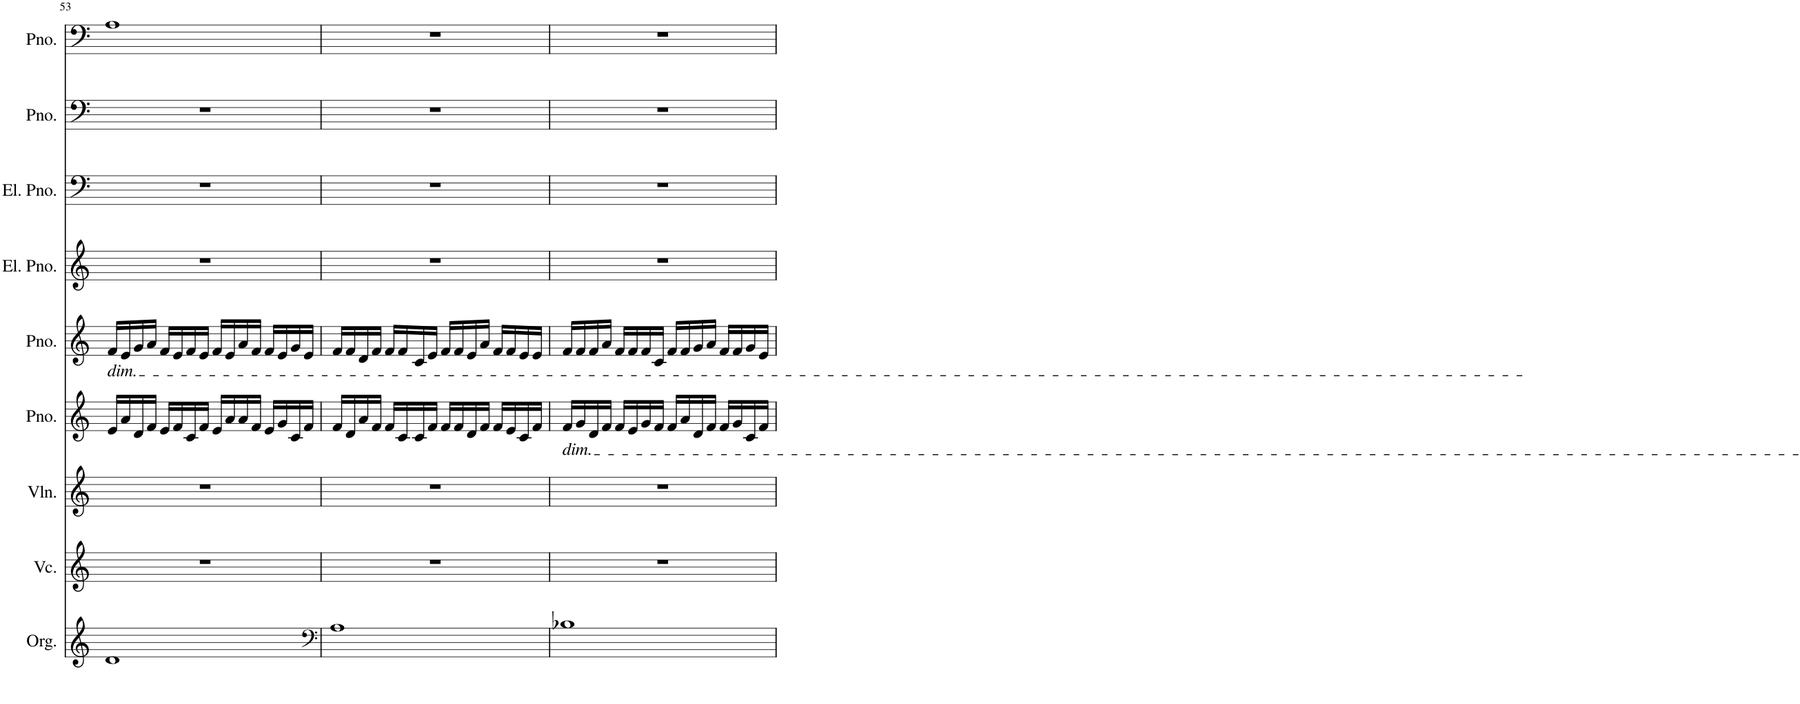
**kern	**kern	**kern	**kern	**kern	**kern	**kern	**kern	**kern	**kern
*part10	*part9	*part8	*part7	*part6	*part5	*part4	*part3	*part2	*part1
*staff10	*staff9	*staff8	*staff7	*staff6	*staff5	*staff4	*staff3	*staff2	*staff1
*I"オルガン	*I"チェロ	*I"ヴァイオリン	*I"ピアノ	*I"ピアノ	*I"エレクトリックピアノ	*I"ピアノ	*I"エレクトリックピアノ	*I"ピアノ	*I"ピアノ
!!LO:PB:g=z
*clefG2	*clefG2	*clefG2	*clefG2	*clefG2	*clefG2	*clefG2	*clefF4	*clefF4	*clefF4
*k[]	*k[]	*k[]	*k[]	*k[]	*k[]	*k[]	*k[]	*k[]	*k[]
*M4/4	*M4/4	*M4/4	*M4/4	*M4/4	*M4/4	*M4/4	*M4/4	*M4/4	*M4/4
=53	=53	=53	=53	=53	=53	=53	=53	=53	=53
!	!	!	!	!	!	!LO:TX:a:i:t=dim.	!	!	!
!	!	!	!	!LO:TX:b:i:t=dim.	!	!	!	!	!
1d	1r	1r	16e/LL	16f/LL	1r	16f/LL	1r	1r	1A
.	.	.	16a/	16e/	.	16e/J	.	.	.
.	.	.	16d/	16g/	.	16g/L	.	.	.
.	.	.	16f/JJ	16a/JJ	.	16a/JJ	.	.	.
.	.	.	16e/LL	16f/LL	.	16f/LL	.	.	.
.	.	.	16f/	16e/	.	16e/J	.	.	.
.	.	.	16c/	16f/	.	16f/L	.	.	.
.	.	.	16f/JJ	16e/JJ	.	16e/JJ	.	.	.
.	.	.	16e/LL	16f/LL	.	16f/LL	.	.	.
.	.	.	16a/	16e/	.	16e/J	.	.	.
.	.	.	16a/	16a/	.	16a/L	.	.	.
.	.	.	16f/JJ	16f/JJ	.	16f/JJ	.	.	.
.	.	.	16e/LL	16f/LL	.	16f/LL	.	.	.
.	.	.	16g/	16e/	.	16e/J	.	.	.
.	.	.	16c/	16g/	.	16g/L	.	.	.
.	.	.	16f/JJ	16e/JJ	.	16e/JJ	.	.	.
=54	=54	=54	=54	=54	=54	=54	=54	=54	=54
*clefF4	*	*	*	*	*	*	*	*	*
1A	1r	1r	16f/LL	16f/LL	1r	16f/LL	1r	1r	1r
.	.	.	16d/	16f/	.	16f/J	.	.	.
.	.	.	16a/	16d/	.	16d/L	.	.	.
.	.	.	16f/JJ	16f/JJ	.	16f/JJ	.	.	.
.	.	.	16f/LL	16f/LL	.	16f/LL	.	.	.
.	.	.	16c/	16f/	.	16f/J	.	.	.
.	.	.	16c/	16c/	.	16c/L	.	.	.
.	.	.	16f/JJ	16e/JJ	.	16e/JJ	.	.	.
.	.	.	16f/LL	16f/LL	.	16f/LL	.	.	.
.	.	.	16f/	16f/	.	16f/J	.	.	.
.	.	.	16d/	16e/	.	16e/L	.	.	.
.	.	.	16f/JJ	16a/JJ	.	16a/JJ	.	.	.
.	.	.	16f/LL	16f/LL	.	16f/LL	.	.	.
.	.	.	16e/	16f/	.	16f/J	.	.	.
.	.	.	16c/	16e/	.	16e/L	.	.	.
.	.	.	16f/JJ	16e/JJ	.	16e/JJ	.	.	.
=55	=55	=55	=55	=55	=55	=55	=55	=55	=55
!	!	!	!LO:TX:b:i:t=dim.	!	!	!	!	!	!
1B-X	1r	1r	16f/LL	16f/LL	1r	16f/LL	1r	1r	1r
.	.	.	16g/	16f/	.	16f/J	.	.	.
.	.	.	16d/	16f/	.	16f/L	.	.	.
.	.	.	16f/JJ	16a/JJ	.	16a/JJ	.	.	.
.	.	.	16f/LL	16f/LL	.	16f/LL	.	.	.
.	.	.	16e/	16f/	.	16f/J	.	.	.
.	.	.	16g/	16f/	.	16f/L	.	.	.
.	.	.	16f/JJ	16c/JJ	.	16c/JJ	.	.	.
.	.	.	16f/LL	16f/LL	.	16f/LL	.	.	.
.	.	.	16a/	16f/	.	16f/J	.	.	.
.	.	.	16d/	16g/	.	16g/L	.	.	.
.	.	.	16f/JJ	16a/JJ	.	16a/JJ	.	.	.
.	.	.	16f/LL	16f/LL	.	16f/LL	.	.	.
.	.	.	16g/	16f/	.	16f/J	.	.	.
.	.	.	16c/	16g/	.	16g/L	.	.	.
.	.	.	16f/JJ	16e/JJ	.	16e/JJ	.	.	.
=	=	=	=	=	=	=	=	=	=
*-	*-	*-	*-	*-	*-	*-	*-	*-	*-
